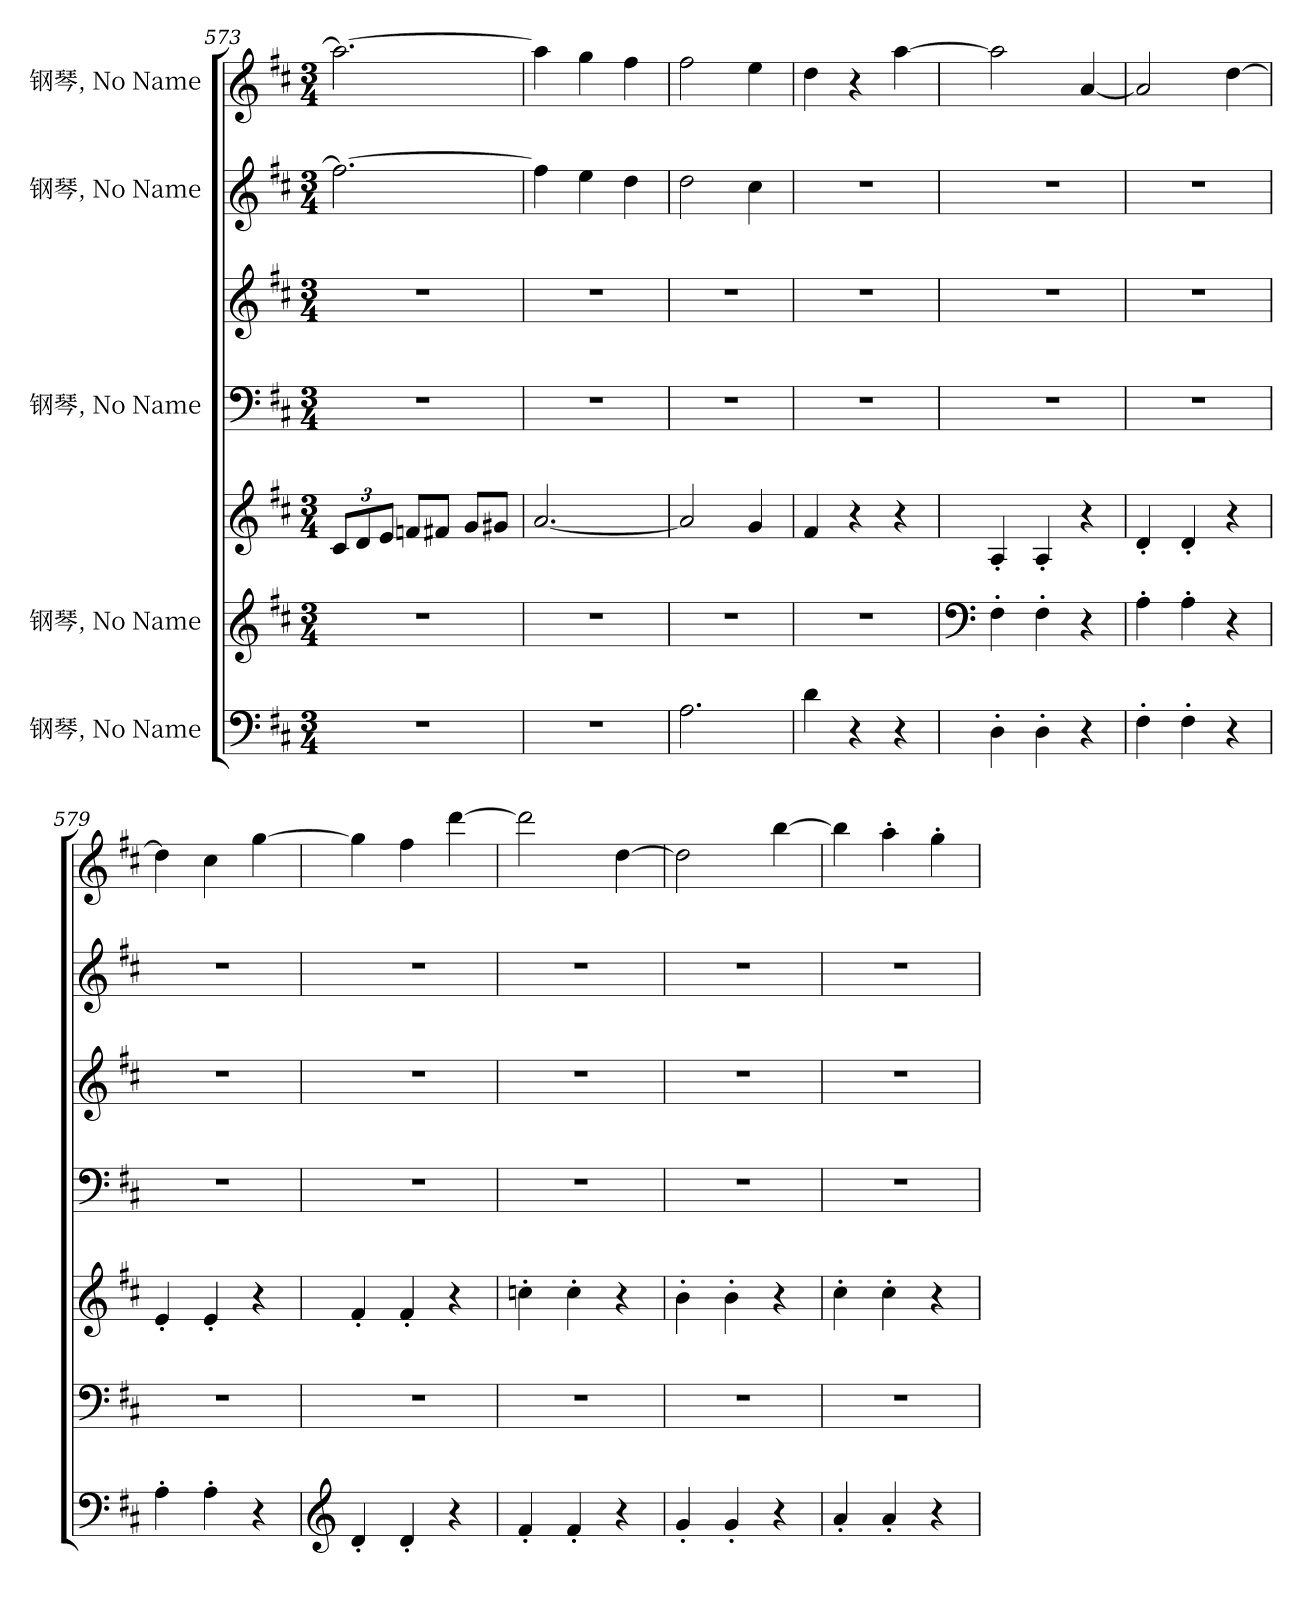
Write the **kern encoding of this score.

**kern	**kern	**kern	**kern	**kern	**kern	**kern
*part5	*part4	*part4	*part3	*part3	*part2	*part1
*staff7	*staff6	*staff5	*staff4	*staff3	*staff2	*staff1
*I"钢琴, No Name	*I"钢琴, No Name	*	*I"钢琴, No Name	*	*I"钢琴, No Name	*I"钢琴, No Name
*clefF4	*clefG2	*clefG2	*clefF4	*clefG2	*clefG2	*clefG2
*k[f#c#]	*k[f#c#]	*k[f#c#]	*k[f#c#]	*k[f#c#]	*k[f#c#]	*k[f#c#]
*M3/4	*M3/4	*M3/4	*M3/4	*M3/4	*M3/4	*M3/4
*	*	*Xbrackettup	*	*	*	*
=573	=573	=573	=573	=573	=573	=573
2.r	2.r	12c#/L	2.r	2.r	2.ff#\_	2.aa\_
.	.	12d/	.	.	.	.
.	.	12e/J	.	.	.	.
.	.	8fn/L	.	.	.	.
.	.	8f#X/J	.	.	.	.
.	.	8g/L	.	.	.	.
.	.	8g#X/J	.	.	.	.
=574	=574	=574	=574	=574	=574	=574
2.r	2.r	[2.a/	2.r	2.r	4ff#\]	4aa\]
.	.	.	.	.	4ee\	4gg\
.	.	.	.	.	4dd\	4ff#\
=575	=575	=575	=575	=575	=575	=575
2.A\	2.r	2a/]	2.r	2.r	2dd\	2ff#\
.	.	4g/	.	.	4cc#\	4ee\
=576	=576	=576	=576	=576	=576	=576
4d\	2.r	4f#/	2.r	2.r	2.r	4dd\
*	*	*	*	*	*	*MM120
4r	.	4r	.	.	.	4r
*	*	*	*	*	*	*MM197
4r	.	4r	.	.	.	[4aa\
=577	=577	=577	=577	=577	=577	=577
*	*clefF4	*	*	*	*	*
4D'\	4F#'\	4A'/	2.r	2.r	2.r	2aa\]
4D'\	4F#'\	4A'/	.	.	.	.
4r	4r	4r	.	.	.	[4a/
!!LO:PB:g=z
=578	=578	=578	=578	=578	=578	=578
4F#'\	4A'\	4d'/	2.r	2.r	2.r	2a/]
4F#'\	4A'\	4d'/	.	.	.	.
4r	4r	4r	.	.	.	[4dd\
=579	=579	=579	=579	=579	=579	=579
4A'\	2.r	4e'/	2.r	2.r	2.r	4dd\]
4A'\	.	4e'/	.	.	.	4cc#\
4r	.	4r	.	.	.	[4gg\
=580	=580	=580	=580	=580	=580	=580
*clefG2	*	*	*	*	*	*
4d'/	2.r	4f#'/	2.r	2.r	2.r	4gg\]
4d'/	.	4f#'/	.	.	.	4ff#\
4r	.	4r	.	.	.	[4ddd\
=581	=581	=581	=581	=581	=581	=581
4f#'/	2.r	4ccn'\	2.r	2.r	2.r	2ddd\]
4f#'/	.	4cc'\	.	.	.	.
4r	.	4r	.	.	.	[4dd\
=582	=582	=582	=582	=582	=582	=582
4g'/	2.r	4b'\	2.r	2.r	2.r	2dd\]
4g'/	.	4b'\	.	.	.	.
*	*	*	*	*	*	*MM197
4r	.	4r	.	.	.	[4bb\
=583	=583	=583	=583	=583	=583	=583
4a'/	2.r	4cc#'\	2.r	2.r	2.r	4bb\]
4a'/	.	4cc#'\	.	.	.	4aa'\
4r	.	4r	.	.	.	4gg'\
=	=	=	=	=	=	=
*-	*-	*-	*-	*-	*-	*-
